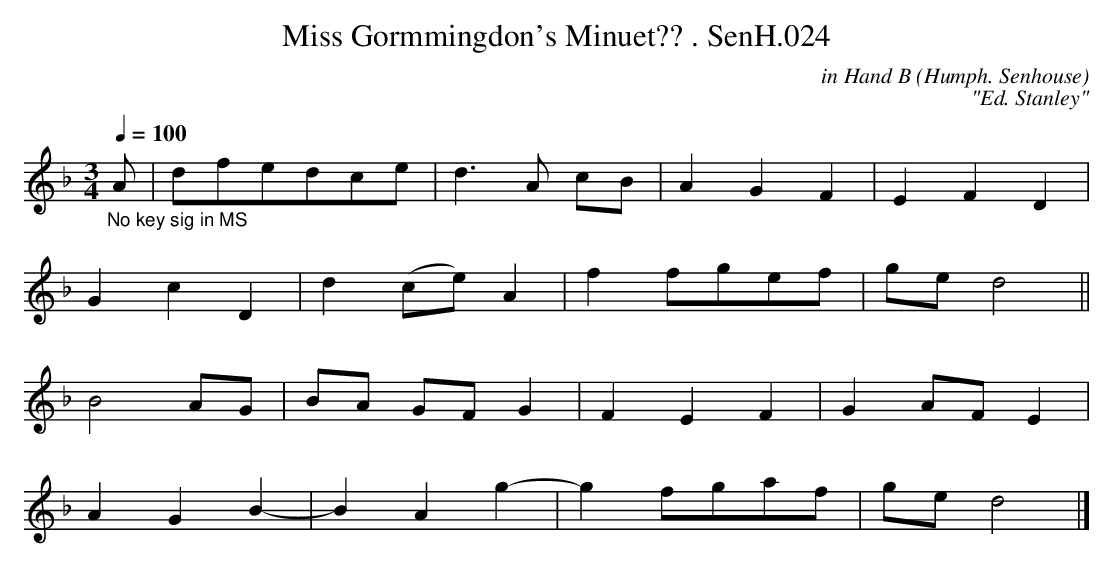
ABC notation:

X:1
T:Miss Gormmingdon's Minuet?? . SenH.024
C:in Hand B (Humph. Senhouse)
Q:1/4=100
M:3/4
L:1/8
C:"Ed. Stanley"
K:Dm
"_No key sig in MS"A | dfedce | d3A cB | A2G2F2 | E2F2D2 |
G2c2D2 | d2 (ce)A2 | f2fgef | ge d4 ||
B4AG | BA GF G2 | F2E2F2 | G2 AF E2 |
A2G2B2- | B2A2g2- |g2 fgaf|ge d4 |]
